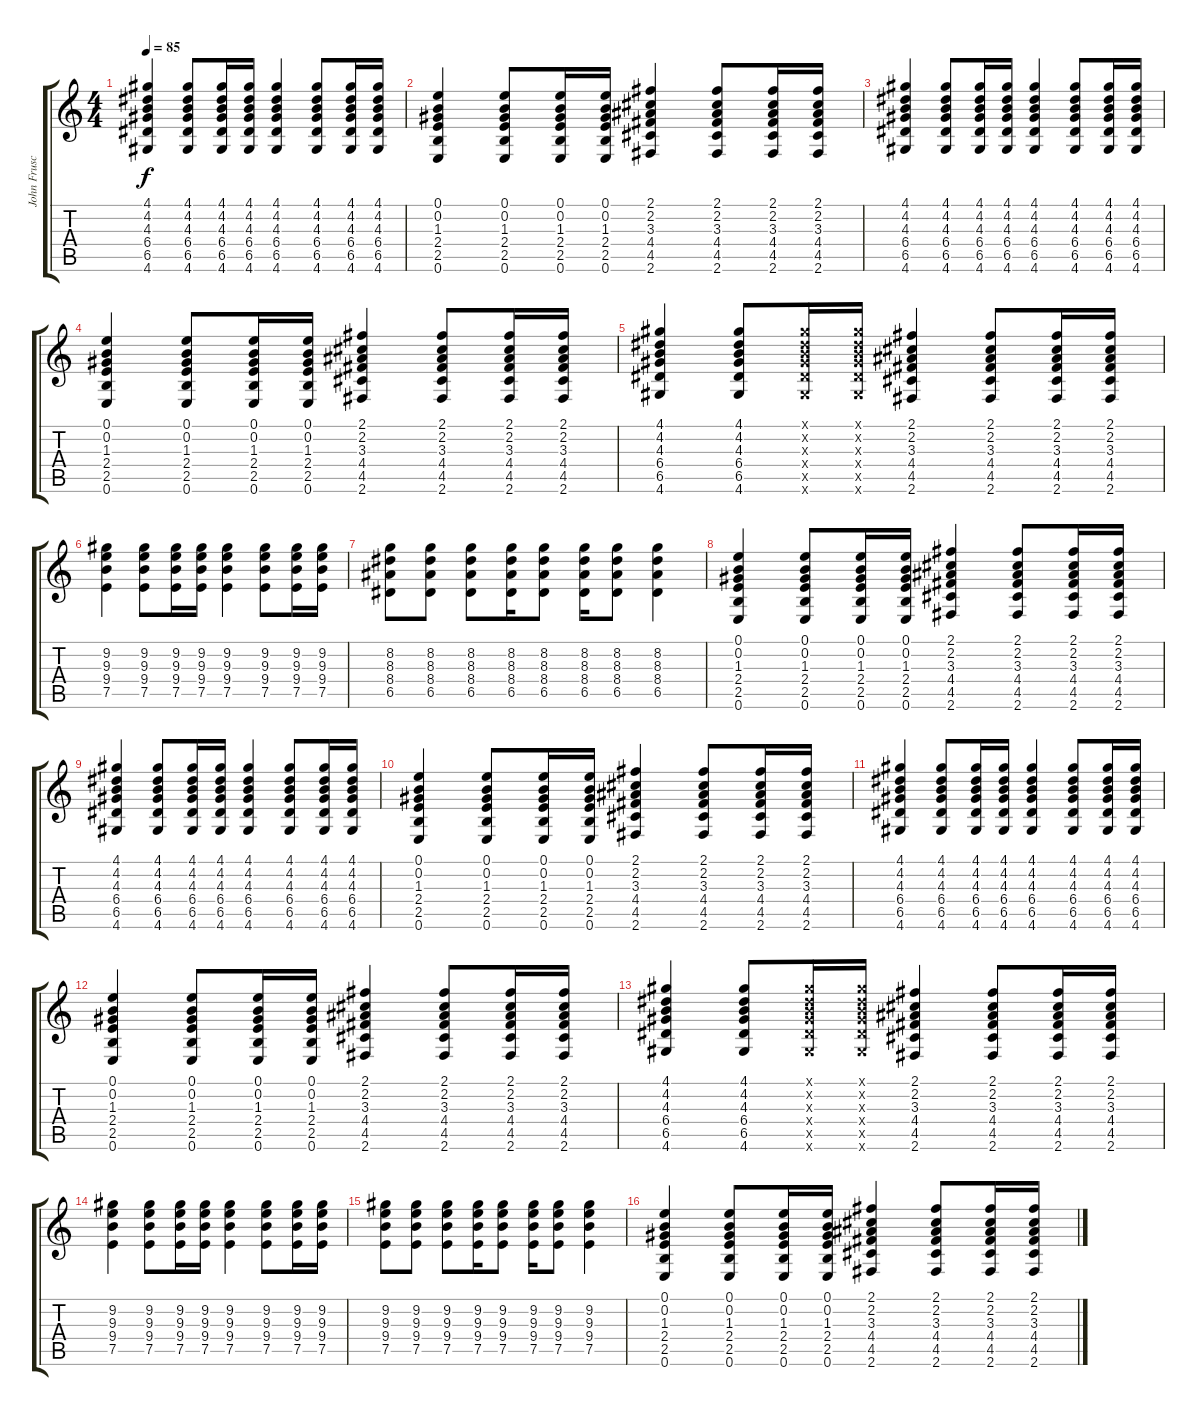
\track ("John Frusciante 3" "John Frusc") {instrument distortionguitar}
\staff {score tabs}
\tuning (E4 B3 G3 D3 A2 E2) {hide}
\ts (4 4)
\tempo 85
\clef g2
\ks c
(4.1 4.2 4.3 6.4 6.5 4.6).4{dy f} (4.1 4.2 4.3 6.4 6.5 4.6).8 (4.1 4.2 4.3 6.4 6.5 4.6).16 (4.1 4.2 4.3 6.4 6.5 4.6).16 (4.1 4.2 4.3 6.4 6.5 4.6).4 (4.1 4.2 4.3 6.4 6.5 4.6).8 (4.1 4.2 4.3 6.4 6.5 4.6).16 (4.1 4.2 4.3 6.4 6.5 4.6).16 |
(0.1 0.2 1.3 2.4 2.5 0.6).4 (0.1 0.2 1.3 2.4 2.5 0.6).8 (0.1 0.2 1.3 2.4 2.5 0.6).16 (0.1 0.2 1.3 2.4 2.5 0.6).16 (2.1 2.2 3.3 4.4 4.5 2.6).4 (2.1 2.2 3.3 4.4 4.5 2.6).8 (2.1 2.2 3.3 4.4 4.5 2.6).16 (2.1 2.2 3.3 4.4 4.5 2.6).16 |
(4.1 4.2 4.3 6.4 6.5 4.6).4 (4.1 4.2 4.3 6.4 6.5 4.6).8 (4.1 4.2 4.3 6.4 6.5 4.6).16 (4.1 4.2 4.3 6.4 6.5 4.6).16 (4.1 4.2 4.3 6.4 6.5 4.6).4 (4.1 4.2 4.3 6.4 6.5 4.6).8 (4.1 4.2 4.3 6.4 6.5 4.6).16 (4.1 4.2 4.3 6.4 6.5 4.6).16 |
(0.1 0.2 1.3 2.4 2.5 0.6).4 (0.1 0.2 1.3 2.4 2.5 0.6).8 (0.1 0.2 1.3 2.4 2.5 0.6).16 (0.1 0.2 1.3 2.4 2.5 0.6).16 (2.1 2.2 3.3 4.4 4.5 2.6).4 (2.1 2.2 3.3 4.4 4.5 2.6).8 (2.1 2.2 3.3 4.4 4.5 2.6).16 (2.1 2.2 3.3 4.4 4.5 2.6).16 |
(4.1 4.2 4.3 6.4 6.5 4.6).4 (4.1 4.2 4.3 6.4 6.5 4.6).8 (4.1{x} 4.2{x} 4.3{x} 6.4{x} 6.5{x} 4.6{x}).16 (4.1{x} 4.2{x} 4.3{x} 6.4{x} 6.5{x} 4.6{x}).16 (2.1 2.2 3.3 4.4 4.5 2.6).4 (2.1 2.2 3.3 4.4 4.5 2.6).8 (2.1 2.2 3.3 4.4 4.5 2.6).16 (2.1 2.2 3.3 4.4 4.5 2.6).16 |
(9.2 9.3 9.4 7.5).4 (9.2 9.3 9.4 7.5).8 (9.2 9.3 9.4 7.5).16 (9.2 9.3 9.4 7.5).16 (9.2 9.3 9.4 7.5).4 (9.2 9.3 9.4 7.5).8 (9.2 9.3 9.4 7.5).16 (9.2 9.3 9.4 7.5).16 |
(8.2 8.3 8.4 6.5).8 (8.2 8.3 8.4 6.5).8 (8.2 8.3 8.4 6.5).8 (8.2 8.3 8.4 6.5).16 (8.2 8.3 8.4 6.5).8 (8.2 8.3 8.4 6.5).16 (8.2 8.3 8.4 6.5).8 (8.2 8.3 8.4 6.5).4 |
(0.1 0.2 1.3 2.4 2.5 0.6).4 (0.1 0.2 1.3 2.4 2.5 0.6).8 (0.1 0.2 1.3 2.4 2.5 0.6).16 (0.1 0.2 1.3 2.4 2.5 0.6).16 (2.1 2.2 3.3 4.4 4.5 2.6).4 (2.1 2.2 3.3 4.4 4.5 2.6).8 (2.1 2.2 3.3 4.4 4.5 2.6).16 (2.1 2.2 3.3 4.4 4.5 2.6).16 |
(4.1 4.2 4.3 6.4 6.5 4.6).4 (4.1 4.2 4.3 6.4 6.5 4.6).8 (4.1 4.2 4.3 6.4 6.5 4.6).16 (4.1 4.2 4.3 6.4 6.5 4.6).16 (4.1 4.2 4.3 6.4 6.5 4.6).4 (4.1 4.2 4.3 6.4 6.5 4.6).8 (4.1 4.2 4.3 6.4 6.5 4.6).16 (4.1 4.2 4.3 6.4 6.5 4.6).16 |
(0.1 0.2 1.3 2.4 2.5 0.6).4 (0.1 0.2 1.3 2.4 2.5 0.6).8 (0.1 0.2 1.3 2.4 2.5 0.6).16 (0.1 0.2 1.3 2.4 2.5 0.6).16 (2.1 2.2 3.3 4.4 4.5 2.6).4 (2.1 2.2 3.3 4.4 4.5 2.6).8 (2.1 2.2 3.3 4.4 4.5 2.6).16 (2.1 2.2 3.3 4.4 4.5 2.6).16 |
(4.1 4.2 4.3 6.4 6.5 4.6).4 (4.1 4.2 4.3 6.4 6.5 4.6).8 (4.1 4.2 4.3 6.4 6.5 4.6).16 (4.1 4.2 4.3 6.4 6.5 4.6).16 (4.1 4.2 4.3 6.4 6.5 4.6).4 (4.1 4.2 4.3 6.4 6.5 4.6).8 (4.1 4.2 4.3 6.4 6.5 4.6).16 (4.1 4.2 4.3 6.4 6.5 4.6).16 |
(0.1 0.2 1.3 2.4 2.5 0.6).4 (0.1 0.2 1.3 2.4 2.5 0.6).8 (0.1 0.2 1.3 2.4 2.5 0.6).16 (0.1 0.2 1.3 2.4 2.5 0.6).16 (2.1 2.2 3.3 4.4 4.5 2.6).4 (2.1 2.2 3.3 4.4 4.5 2.6).8 (2.1 2.2 3.3 4.4 4.5 2.6).16 (2.1 2.2 3.3 4.4 4.5 2.6).16 |
(4.1 4.2 4.3 6.4 6.5 4.6).4 (4.1 4.2 4.3 6.4 6.5 4.6).8 (4.1{x} 4.2{x} 4.3{x} 6.4{x} 6.5{x} 4.6{x}).16 (4.1{x} 4.2{x} 4.3{x} 6.4{x} 6.5{x} 4.6{x}).16 (2.1 2.2 3.3 4.4 4.5 2.6).4 (2.1 2.2 3.3 4.4 4.5 2.6).8 (2.1 2.2 3.3 4.4 4.5 2.6).16 (2.1 2.2 3.3 4.4 4.5 2.6).16 |
(9.2 9.3 9.4 7.5).4 (9.2 9.3 9.4 7.5).8 (9.2 9.3 9.4 7.5).16 (9.2 9.3 9.4 7.5).16 (9.2 9.3 9.4 7.5).4 (9.2 9.3 9.4 7.5).8 (9.2 9.3 9.4 7.5).16 (9.2 9.3 9.4 7.5).16 |
(9.2 9.3 9.4 7.5).8 (9.2 9.3 9.4 7.5).8 (9.2 9.3 9.4 7.5).8 (9.2 9.3 9.4 7.5).16 (9.2 9.3 9.4 7.5).8 (9.2 9.3 9.4 7.5).16 (9.2 9.3 9.4 7.5).8 (9.2 9.3 9.4 7.5).4 |
(0.1 0.2 1.3 2.4 2.5 0.6).4 (0.1 0.2 1.3 2.4 2.5 0.6).8 (0.1 0.2 1.3 2.4 2.5 0.6).16 (0.1 0.2 1.3 2.4 2.5 0.6).16 (2.1 2.2 3.3 4.4 4.5 2.6).4 (2.1 2.2 3.3 4.4 4.5 2.6).8 (2.1 2.2 3.3 4.4 4.5 2.6).16 (2.1 2.2 3.3 4.4 4.5 2.6).16
